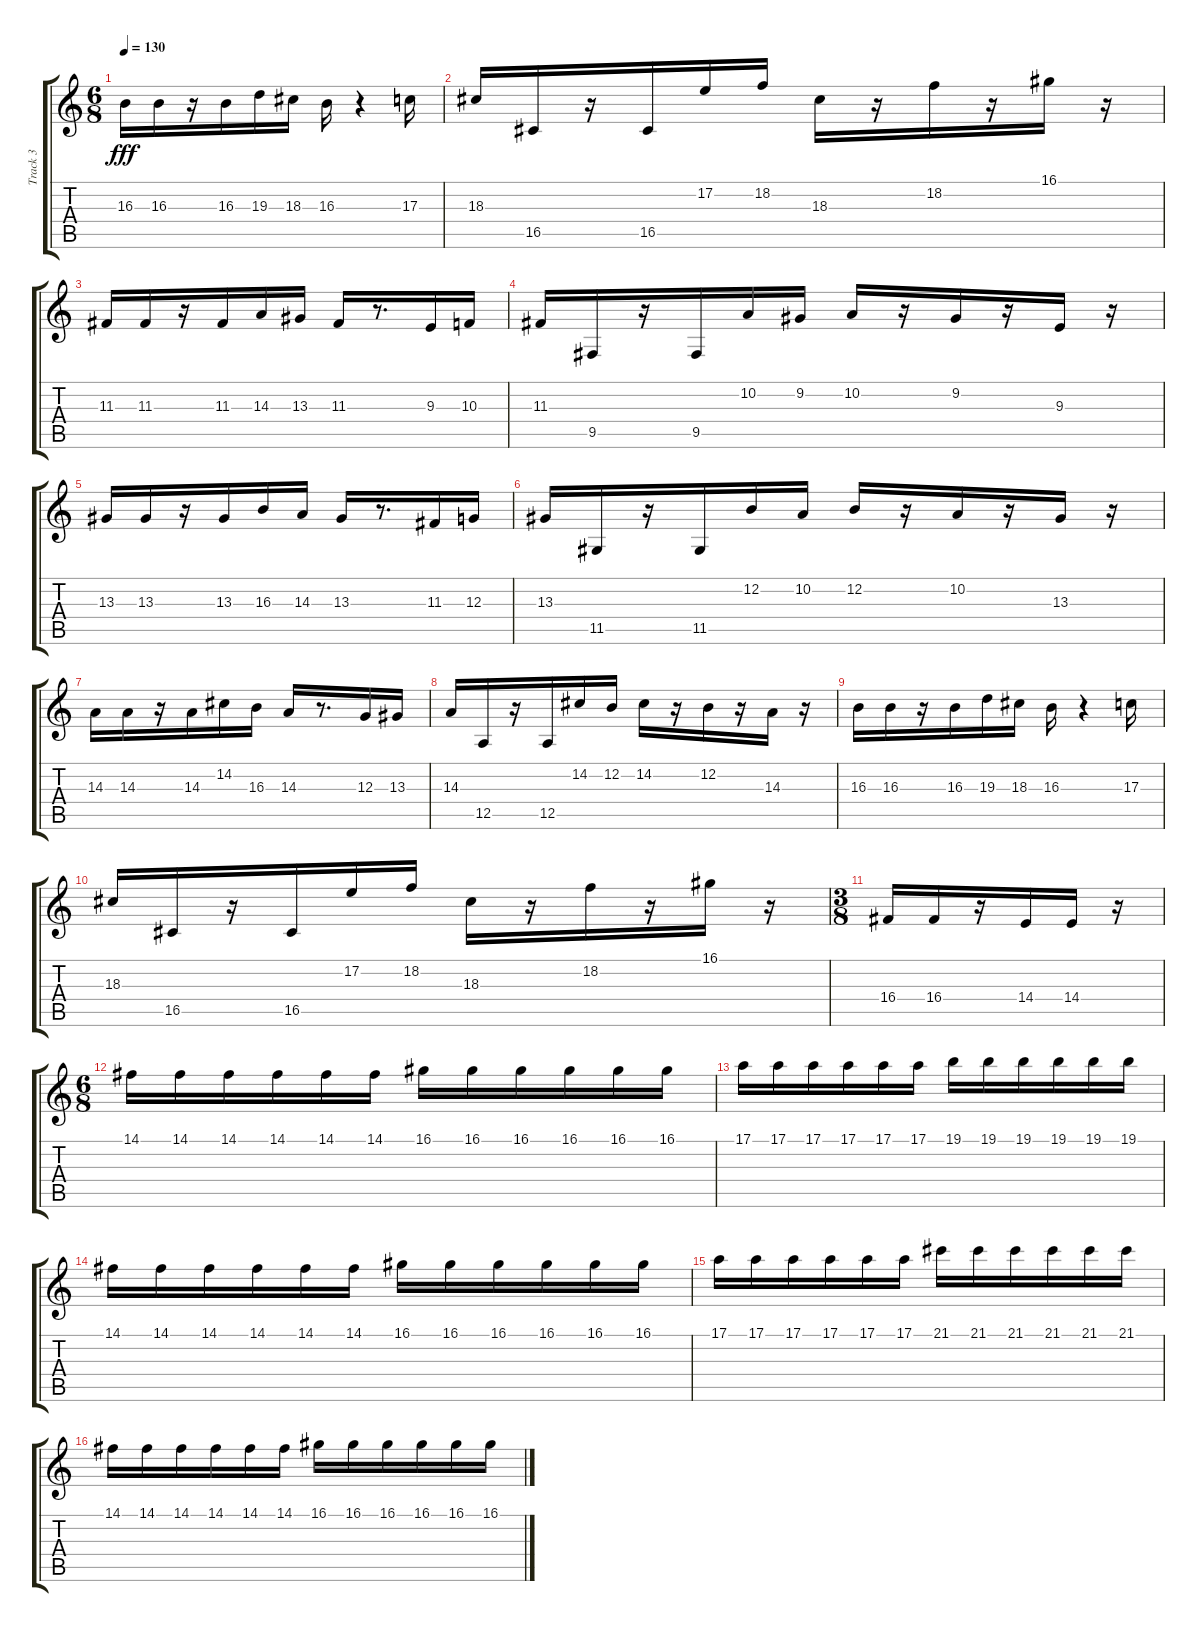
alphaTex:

\track ("Track 3" "Track 3") {instrument stringensemble1}
\staff {score tabs}
\tuning (E4 B3 G3 D3 A2 E2) {hide}
\ts (6 8)
\tempo 130
\clef g2
\ks c
16.3.16{dy fff} 16.3.16 r.16 16.3.16 19.3.16 18.3.16 16.3.16 r.4 17.3.16 |
18.3.16 16.5.16 r.16 16.5.16 17.2.16 18.2.16 18.3.16 r.16 18.2.16 r.16 16.1.16 r.16 |
11.3.16 11.3.16 r.16 11.3.16 14.3.16 13.3.16 11.3.16 r.8{d} 9.3.16 10.3.16 |
11.3.16 9.5.16 r.16 9.5.16 10.2.16 9.2.16 10.2.16 r.16 9.2.16 r.16 9.3.16 r.16 |
13.3.16 13.3.16 r.16 13.3.16 16.3.16 14.3.16 13.3.16 r.8{d} 11.3.16 12.3.16 |
13.3.16 11.5.16 r.16 11.5.16 12.2.16 10.2.16 12.2.16 r.16 10.2.16 r.16 13.3.16 r.16 |
14.3.16 14.3.16 r.16 14.3.16 14.2.16 16.3.16 14.3.16 r.8{d} 12.3.16 13.3.16 |
14.3.16 12.5.16 r.16 12.5.16 14.2.16 12.2.16 14.2.16 r.16 12.2.16 r.16 14.3.16 r.16 |
16.3.16 16.3.16 r.16 16.3.16 19.3.16 18.3.16 16.3.16 r.4 17.3.16 |
18.3.16 16.5.16 r.16 16.5.16 17.2.16 18.2.16 18.3.16 r.16 18.2.16 r.16 16.1.16 r.16 |
\ts (3 8)
16.4.16 16.4.16 r.16 14.4.16 14.4.16 r.16 |
\ts (6 8)
14.1.16 14.1.16 14.1.16 14.1.16 14.1.16 14.1.16 16.1.16 16.1.16 16.1.16 16.1.16 16.1.16 16.1.16 |
17.1.16 17.1.16 17.1.16 17.1.16 17.1.16 17.1.16 19.1.16 19.1.16 19.1.16 19.1.16 19.1.16 19.1.16 |
14.1.16 14.1.16 14.1.16 14.1.16 14.1.16 14.1.16 16.1.16 16.1.16 16.1.16 16.1.16 16.1.16 16.1.16 |
17.1.16 17.1.16 17.1.16 17.1.16 17.1.16 17.1.16 21.1.16 21.1.16 21.1.16 21.1.16 21.1.16 21.1.16 |
14.1.16 14.1.16 14.1.16 14.1.16 14.1.16 14.1.16 16.1.16 16.1.16 16.1.16 16.1.16 16.1.16 16.1.16
